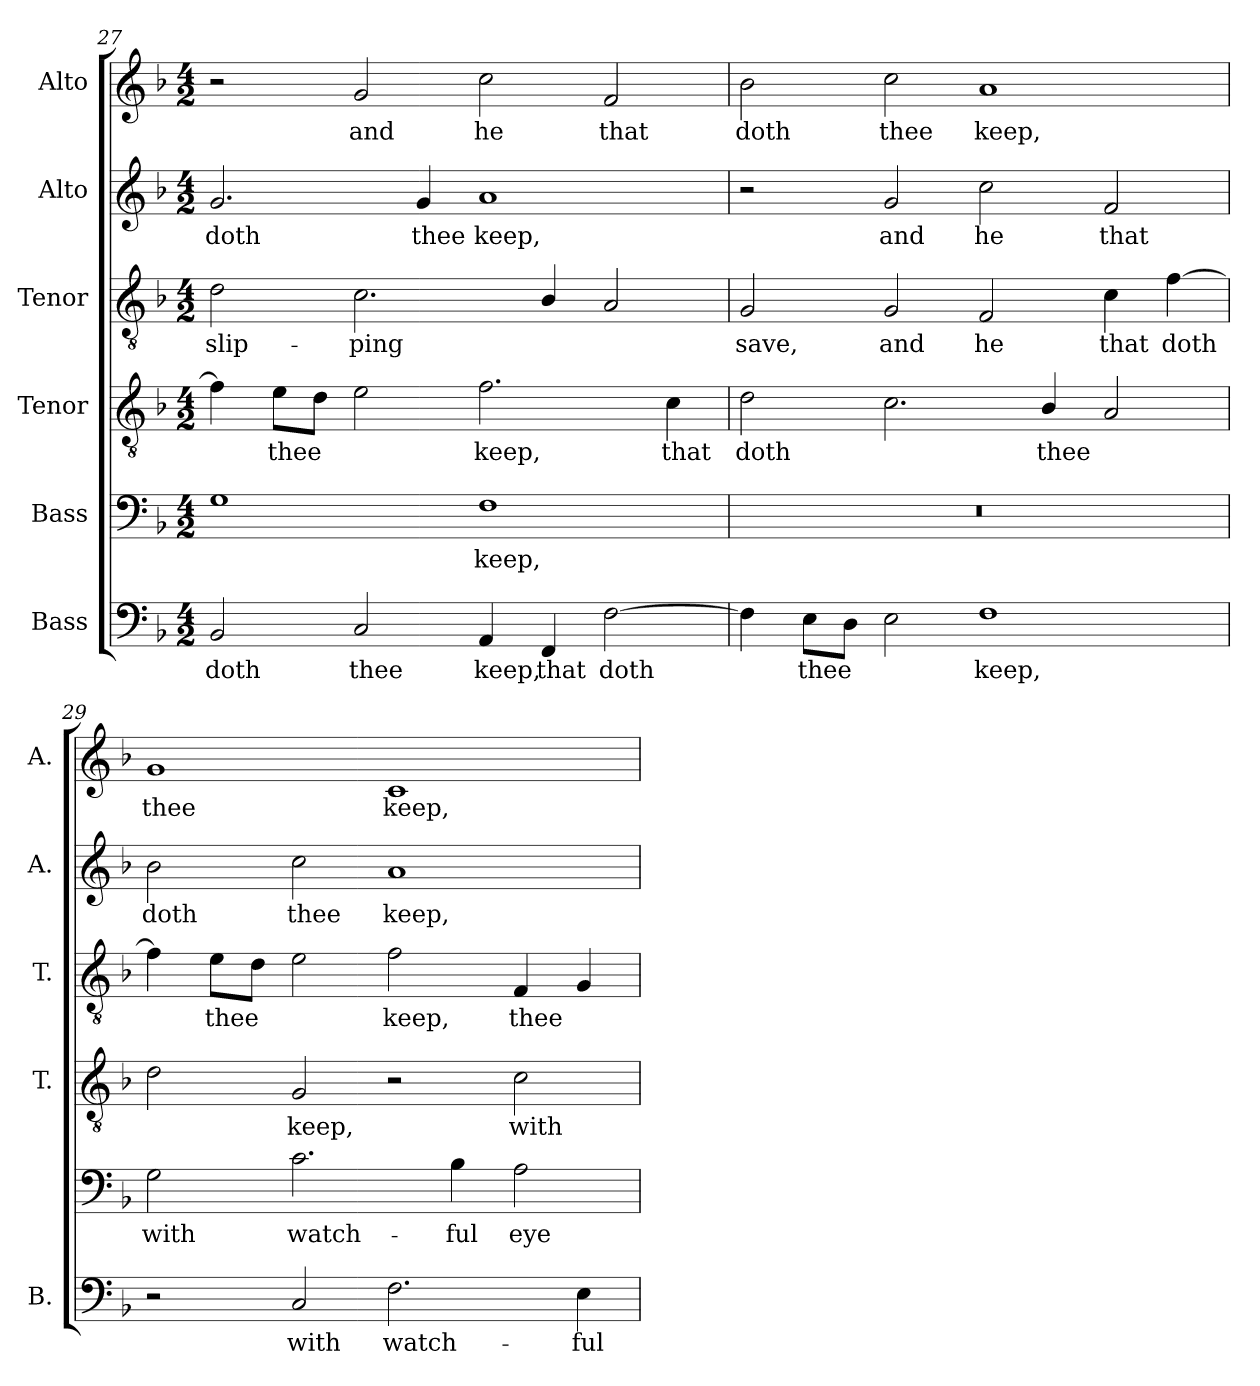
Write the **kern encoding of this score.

**kern	**text	**kern	**text	**kern	**text	**kern	**text	**kern	**text	**kern	**text
*part6	*part6	*part5	*part5	*part4	*part4	*part3	*part3	*part2	*part2	*part1	*part1
*staff6	*staff6	*staff5	*staff5	*staff4	*staff4	*staff3	*staff3	*staff2	*staff2	*staff1	*staff1
*I"Bass	*	*I"Bass	*	*I"Tenor	*	*I"Tenor	*	*I"Alto	*	*I"Alto	*
*I'B.	*	*	*	*I'T.	*	*I'T.	*	*I'A.	*	*I'A.	*
*clefF4	*	*clefF4	*	*clefGv2	*	*clefGv2	*	*clefG2	*	*clefG2	*
*	*	*	*	*ITrd7c12	*	*ITrd7c12	*	*	*	*	*
*k[b-]	*	*k[b-]	*	*k[b-]	*	*k[b-]	*	*k[b-]	*	*k[b-]	*
*F:	*	*F:	*	*F:	*	*F:	*	*F:	*	*F:	*
*M4/2	*	*M4/2	*	*M4/2	*	*M4/2	*	*M4/2	*	*M4/2	*
=27	=27	=27	=27	=27	=27	=27	=27	=27	=27	=27	=27
!	!LO:LY:b:color=#000000	!	!	!	!	!	!	!	!	!	!
!	!	!	!	!	!	!	!LO:LY:b:color=#000000	!	!	!	!
!	!	!	!	!	!	!	!	!	!LO:LY:b:color=#000000	!	!
2BB-i/	doth	1Gi	.	4Fi\]	.	2Di\	slip-	2.gi/	doth	2r	.
!	!	!	!	!	!LO:LY:b:color=#000000	!	!	!	!	!	!
.	.	.	.	8Ei\L	thee	.	.	.	.	.	.
.	.	.	.	8Di\J	.	.	.	.	.	.	.
!	!LO:LY:b:color=#000000	!	!	!	!	!	!	!	!	!	!
!	!	!	!	!	!	!	!LO:LY:b:color=#000000	!	!	!	!
!	!	!	!	!	!	!	!	!	!	!	!LO:LY:b:color=#000000
2Ci/	thee	.	.	2Ei\	.	2.Ci\	-ping	.	.	2gi/	and
!	!	!	!	!	!	!	!	!	!LO:LY:b:color=#000000	!	!
.	.	.	.	.	.	.	.	4gi/	thee	.	.
!	!LO:LY:b:color=#000000	!	!	!	!	!	!	!	!	!	!
!	!	!	!LO:LY:b:color=#000000	!	!	!	!	!	!	!	!
!	!	!	!	!	!LO:LY:b:color=#000000	!	!	!	!	!	!
!	!	!	!	!	!	!	!	!	!LO:LY:b:color=#000000	!	!
!	!	!	!	!	!	!	!	!	!	!	!LO:LY:b:color=#000000
4AAi/	keep,	1Fi	keep,	2.Fi\	keep,	.	.	1ai	keep,	2cci\	he
!	!LO:LY:b:color=#000000	!	!	!	!	!	!	!	!	!	!
4FFi/	that	.	.	.	.	4BB-i/	.	.	.	.	.
!	!LO:LY:b:color=#000000	!	!	!	!	!	!	!	!	!	!
!	!	!	!	!	!	!	!	!	!	!	!LO:LY:b:color=#000000
[2Fi\	doth	.	.	.	.	2AAi/	.	.	.	2fi/	that
!	!	!	!	!	!LO:LY:b:color=#000000	!	!	!	!	!	!
.	.	.	.	4Ci\	that	.	.	.	.	.	.
=28	=28	=28	=28	=28	=28	=28	=28	=28	=28	=28	=28
!	!	!LO:N:vis=1	!	!	!	!	!	!	!	!	!
!	!	!	!	!	!LO:LY:b:color=#000000	!	!	!	!	!	!
!	!	!	!	!	!	!	!LO:LY:b:color=#000000	!	!	!	!
!	!	!	!	!	!	!	!	!	!	!	!LO:LY:b:color=#000000
4Fi\]	.	0r	.	2Di\	doth	2GGi/	save,	2r	.	2b-i\	doth
!	!LO:LY:b:color=#000000	!	!	!	!	!	!	!	!	!	!
8Ei\L	thee	.	.	.	.	.	.	.	.	.	.
8Di\J	.	.	.	.	.	.	.	.	.	.	.
!	!	!	!	!	!	!	!LO:LY:b:color=#000000	!	!	!	!
!	!	!	!	!	!	!	!	!	!LO:LY:b:color=#000000	!	!
!	!	!	!	!	!	!	!	!	!	!	!LO:LY:b:color=#000000
2Ei\	.	.	.	2.Ci\	.	2GGi/	and	2gi/	and	2cci\	thee
!	!LO:LY:b:color=#000000	!	!	!	!	!	!	!	!	!	!
!	!	!	!	!	!	!	!LO:LY:b:color=#000000	!	!	!	!
!	!	!	!	!	!	!	!	!	!LO:LY:b:color=#000000	!	!
!	!	!	!	!	!	!	!	!	!	!	!LO:LY:b:color=#000000
1Fi	keep,	.	.	.	.	2FFi/	he	2cci\	he	1ai	keep,
!	!	!	!	!	!LO:LY:b:color=#000000	!	!	!	!	!	!
.	.	.	.	4BB-i/	thee	.	.	.	.	.	.
!	!	!	!	!	!	!	!LO:LY:b:color=#000000	!	!	!	!
!	!	!	!	!	!	!	!	!	!LO:LY:b:color=#000000	!	!
.	.	.	.	2AAi/	.	4Ci\	that	2fi/	that	.	.
!	!	!	!	!	!	!	!LO:LY:b:color=#000000	!	!	!	!
.	.	.	.	.	.	[4Fi\	doth	.	.	.	.
!!LO:LB:g=z
=29	=29	=29	=29	=29	=29	=29	=29	=29	=29	=29	=29
!	!	!	!LO:LY:b:color=#000000	!	!	!	!	!	!	!	!
!	!	!	!	!	!	!	!	!	!LO:LY:b:color=#000000	!	!
!	!	!	!	!	!	!	!	!	!	!	!LO:LY:b:color=#000000
2r	.	2Gi\	with	2Di\	.	4Fi\]	.	2b-i\	doth	1gi	thee
!	!	!	!	!	!	!	!LO:LY:b:color=#000000	!	!	!	!
.	.	.	.	.	.	8Ei\L	thee	.	.	.	.
.	.	.	.	.	.	8Di\J	.	.	.	.	.
!	!LO:LY:b:color=#000000	!	!	!	!	!	!	!	!	!	!
!	!	!	!LO:LY:b:color=#000000	!	!	!	!	!	!	!	!
!	!	!	!	!	!LO:LY:b:color=#000000	!	!	!	!	!	!
!	!	!	!	!	!	!	!	!	!LO:LY:b:color=#000000	!	!
2Ci/	with	2.ci\	watch-	2GGi/	keep,	2Ei\	.	2cci\	thee	.	.
!	!LO:LY:b:color=#000000	!	!	!	!	!	!	!	!	!	!
!	!	!	!	!	!	!	!LO:LY:b:color=#000000	!	!	!	!
!	!	!	!	!	!	!	!	!	!LO:LY:b:color=#000000	!	!
!	!	!	!	!	!	!	!	!	!	!	!LO:LY:b:color=#000000
2.Fi\	watch-	.	.	2r	.	2Fi\	keep,	1ai	keep,	1ci	keep,
!	!	!	!LO:LY:b:color=#000000	!	!	!	!	!	!	!	!
.	.	4B-i\	-ful	.	.	.	.	.	.	.	.
!	!	!	!LO:LY:b:color=#000000	!	!	!	!	!	!	!	!
!	!	!	!	!	!LO:LY:b:color=#000000	!	!	!	!	!	!
!	!	!	!	!	!	!	!LO:LY:b:color=#000000	!	!	!	!
.	.	2Ai\	eye	2Ci\	with	4FFi/	thee	.	.	.	.
!	!LO:LY:b:color=#000000	!	!	!	!	!	!	!	!	!	!
4Ei\	-ful	.	.	.	.	4GGi/	.	.	.	.	.
=	=	=	=	=	=	=	=	=	=	=	=
*-	*-	*-	*-	*-	*-	*-	*-	*-	*-	*-	*-
